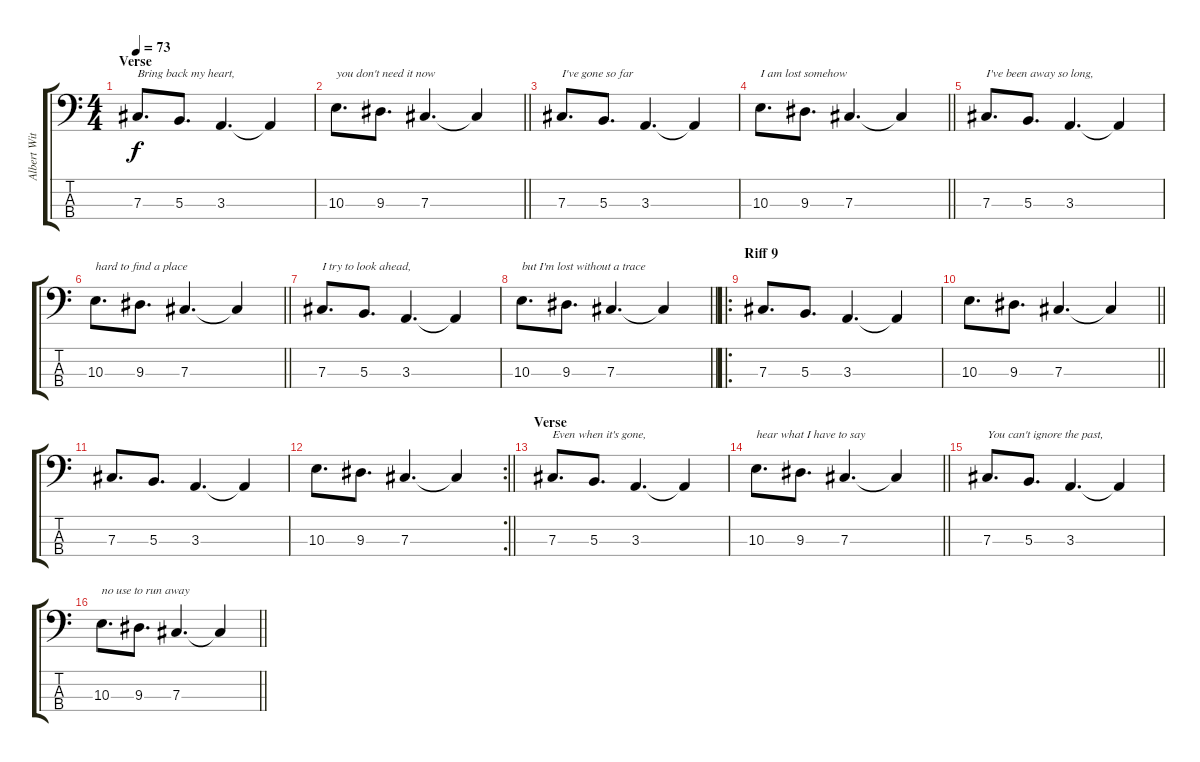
\track ("Albert Witcfinder" "Albert Wit") {instrument electricbassfinger}
\staff {score tabs}
\tuning (E2 B1 Gb1 Db1) {hide}
\ts (4 4)
\section ("" "Verse")
\tempo 73
\clef f4
\ks c
7.3.8{d txt "Bring back my heart," dy f} 5.3.8{d} 3.3.4{d} 3.3{t}.4 |
\barLineRight lightlight
10.3.8{d txt "you don't need it now"} 9.3.8{d} 7.3.4{d} 7.3{t}.4 |
7.3.8{d txt "I've gone so far"} 5.3.8{d} 3.3.4{d} 3.3{t}.4 |
\barLineRight lightlight
10.3.8{d txt "I am lost somehow"} 9.3.8{d} 7.3.4{d} 7.3{t}.4 |
7.3.8{d txt "I've been away so long,"} 5.3.8{d} 3.3.4{d} 3.3{t}.4 |
\barLineRight lightlight
10.3.8{d txt "hard to find a place"} 9.3.8{d} 7.3.4{d} 7.3{t}.4 |
7.3.8{d txt "I try to look ahead,"} 5.3.8{d} 3.3.4{d} 3.3{t}.4 |
\barLineRight lightlight
10.3.8{d txt "but I'm lost without a trace"} 9.3.8{d} 7.3.4{d} 7.3{t}.4 |
\ro
\section ("" "Riff 9")
7.3.8{d} 5.3.8{d} 3.3.4{d} 3.3{t}.4 |
\barLineRight lightlight
10.3.8{d} 9.3.8{d} 7.3.4{d} 7.3{t}.4 |
7.3.8{d} 5.3.8{d} 3.3.4{d} 3.3{t}.4 |
\rc 2
\barLineRight lightlight
10.3.8{d} 9.3.8{d} 7.3.4{d} 7.3{t}.4 |
\section ("" "Verse")
7.3.8{d txt "Even when it's gone,"} 5.3.8{d} 3.3.4{d} 3.3{t}.4 |
\barLineRight lightlight
10.3.8{d txt "hear what I have to say"} 9.3.8{d} 7.3.4{d} 7.3{t}.4 |
7.3.8{d txt "You can't ignore the past,"} 5.3.8{d} 3.3.4{d} 3.3{t}.4 |
\barLineRight lightlight
10.3.8{d txt "no use to run away"} 9.3.8{d} 7.3.4{d} 7.3{t}.4
